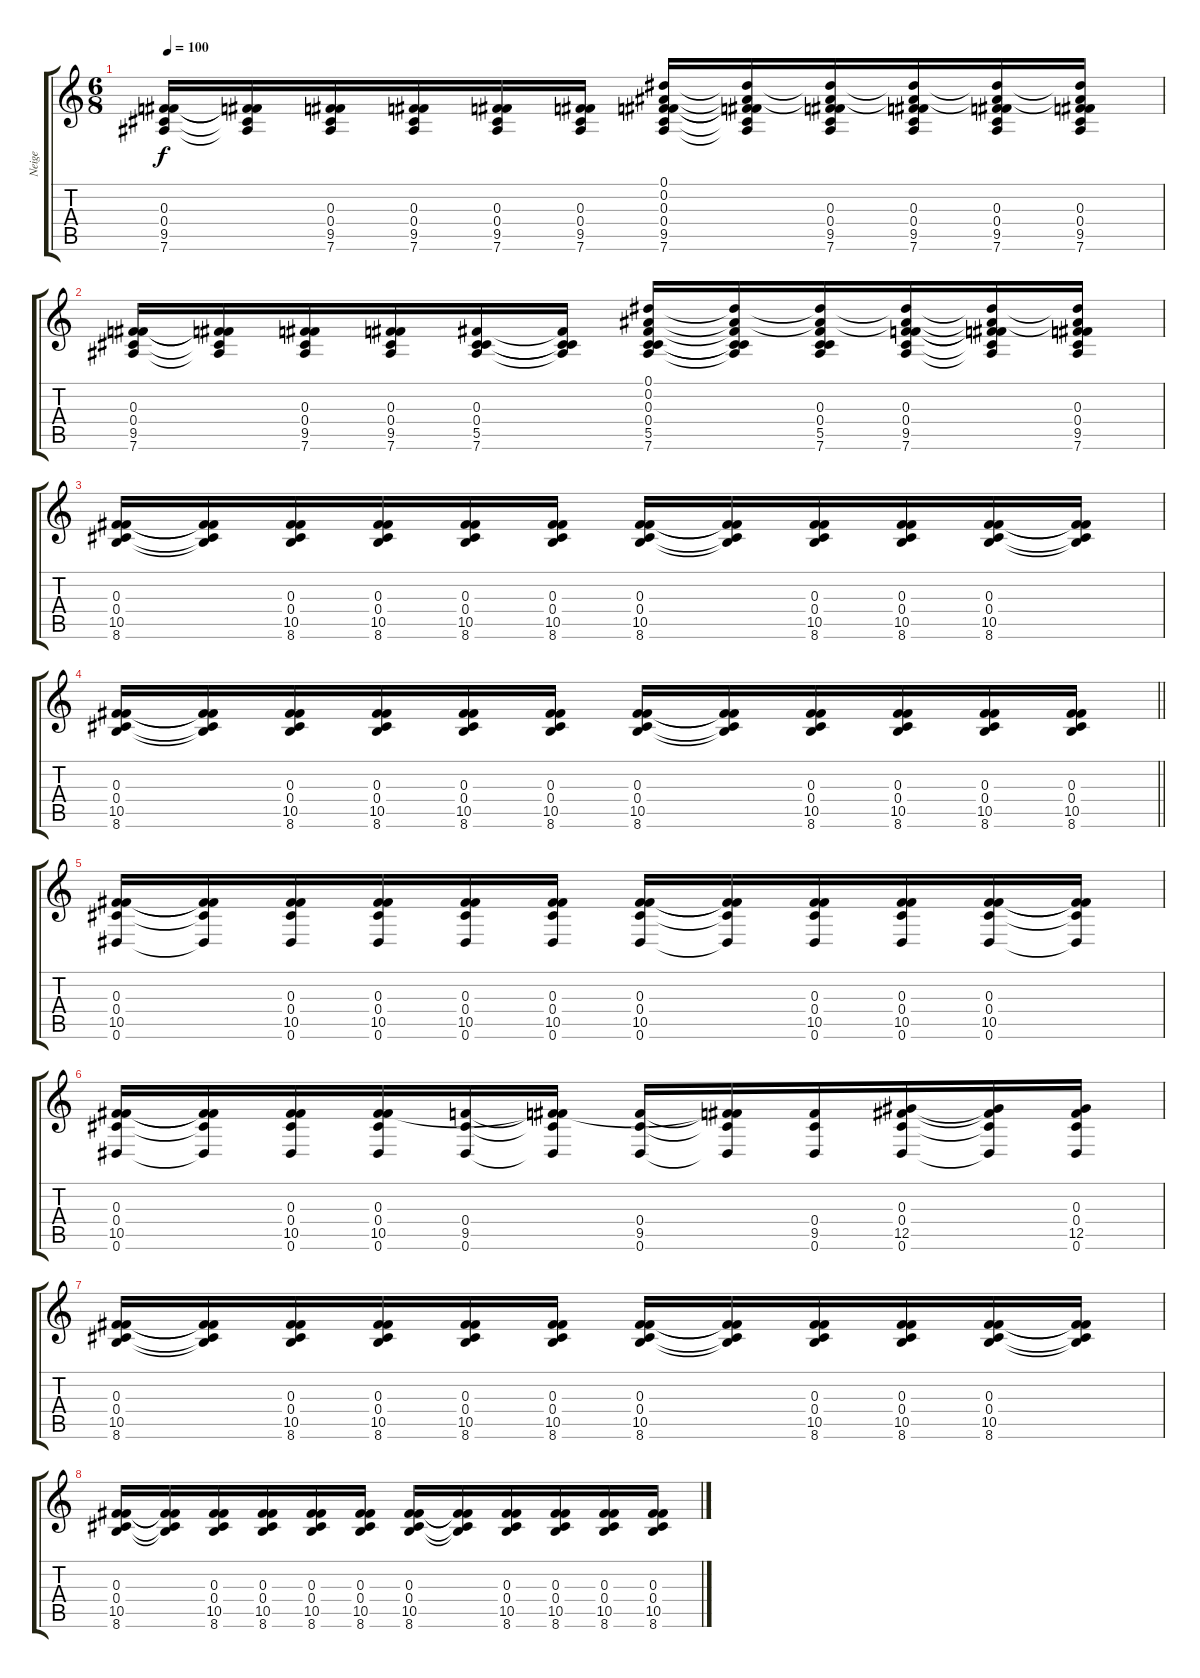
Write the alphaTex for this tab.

\track ("Neige" "Neige") {instrument electricguitarjazz}
\staff {score tabs}
\tuning (Eb4 Bb3 Gb3 Db3 Ab2 Eb2) {hide}
\ts (6 8)
\tempo 100
\clef g2
\ks c
(0.3 0.4 9.5 7.6).16{dy f} (0.3{t} 0.4{t} 9.5{t} 7.6{t}).16 (0.3 0.4 9.5 7.6).16 (0.3 0.4 9.5 7.6).16 (0.3 0.4 9.5 7.6).16 (0.3 0.4 9.5 7.6).16 (0.1 0.2 0.3 0.4 9.5 7.6).16 (0.1{t} 0.2{t} 0.3{t} 0.4{t} 9.5{t} 7.6{t}).16 (0.1{t} 0.2{t} 0.3 0.4 9.5 7.6).16 (0.1{t} 0.2{t} 0.3 0.4 9.5 7.6).16 (0.1{t} 0.2{t} 0.3 0.4 9.5 7.6).16 (0.1{t} 0.2{t} 0.3 0.4 9.5 7.6).16 |
(0.3 0.4 9.5 7.6).16 (0.3{t} 0.4{t} 9.5{t} 7.6{t}).16 (0.3 0.4 9.5 7.6).16 (0.3 0.4 9.5 7.6).16 (0.3 0.4 5.5 7.6).16 (0.3{t} 0.4{t} 5.5{t} 7.6{t}).16 (0.1 0.2 0.3 0.4 5.5 7.6).16 (0.1{t} 0.2{t} 0.3{t} 0.4{t} 5.5{t} 7.6{t}).16 (0.1{t} 0.2{t} 0.3 0.4 5.5 7.6).16 (0.1{t} 0.2{t} 0.3 0.4 9.5 7.6).16 (0.1{t} 0.2{t} 0.3{t} 0.4{t} 9.5{t} 7.6{t}).16 (0.1{t} 0.2{t} 0.3 0.4 9.5 7.6).16 |
(0.3 0.4 10.5 8.6).16 (0.3{t} 0.4{t} 10.5{t} 8.6{t}).16 (0.3 0.4 10.5 8.6).16 (0.3 0.4 10.5 8.6).16 (0.3 0.4 10.5 8.6).16 (0.3 0.4 10.5 8.6).16 (0.3 0.4 10.5 8.6).16 (0.3{t} 0.4{t} 10.5{t} 8.6{t}).16 (0.3 0.4 10.5 8.6).16 (0.3 0.4 10.5 8.6).16 (0.3 0.4 10.5 8.6).16 (0.3{t} 0.4{t} 10.5{t} 8.6{t}).16 |
\barLineRight lightlight
(0.3 0.4 10.5 8.6).16 (0.3{t} 0.4{t} 10.5{t} 8.6{t}).16 (0.3 0.4 10.5 8.6).16 (0.3 0.4 10.5 8.6).16 (0.3 0.4 10.5 8.6).16 (0.3 0.4 10.5 8.6).16 (0.3 0.4 10.5 8.6).16 (0.3{t} 0.4{t} 10.5{t} 8.6{t}).16 (0.3 0.4 10.5 8.6).16 (0.3 0.4 10.5 8.6).16 (0.3 0.4 10.5 8.6).16 (0.3 0.4 10.5 8.6).16 |
(0.3 0.4 10.5 0.6).16 (0.3{t} 0.4{t} 10.5{t} 0.6{t}).16 (0.3 0.4 10.5 0.6).16 (0.3 0.4 10.5 0.6).16 (0.3 0.4 10.5 0.6).16 (0.3 0.4 10.5 0.6).16 (0.3 0.4 10.5 0.6).16 (0.3{t} 0.4{t} 10.5{t} 0.6{t}).16 (0.3 0.4 10.5 0.6).16 (0.3 0.4 10.5 0.6).16 (0.3 0.4 10.5 0.6).16 (0.3{t} 0.4{t} 10.5{t} 0.6{t}).16 |
(0.3 0.4 10.5 0.6).16 (0.3{t} 0.4{t} 10.5{t} 0.6{t}).16 (0.3 0.4 10.5 0.6).16 (0.3 0.4 10.5 0.6).16 (0.4 9.5 0.6).16 (0.3{t} 0.4{t} 9.5{t} 0.6{t}).16 (0.4 9.5 0.6).16 (0.3{t} 0.4{t} 9.5{t} 0.6{t}).16 (0.4 9.5 0.6).16 (0.3 0.4 12.5 0.6).16 (0.3{t} 0.4{t} 12.5{t} 0.6{t}).16 (0.3 0.4 12.5 0.6).16 |
(0.3 0.4 10.5 8.6).16 (0.3{t} 0.4{t} 10.5{t} 8.6{t}).16 (0.3 0.4 10.5 8.6).16 (0.3 0.4 10.5 8.6).16 (0.3 0.4 10.5 8.6).16 (0.3 0.4 10.5 8.6).16 (0.3 0.4 10.5 8.6).16 (0.3{t} 0.4{t} 10.5{t} 8.6{t}).16 (0.3 0.4 10.5 8.6).16 (0.3 0.4 10.5 8.6).16 (0.3 0.4 10.5 8.6).16 (0.3{t} 0.4{t} 10.5{t} 8.6{t}).16 |
(0.3 0.4 10.5 8.6).16 (0.3{t} 0.4{t} 10.5{t} 8.6{t}).16 (0.3 0.4 10.5 8.6).16 (0.3 0.4 10.5 8.6).16 (0.3 0.4 10.5 8.6).16 (0.3 0.4 10.5 8.6).16 (0.3 0.4 10.5 8.6).16 (0.3{t} 0.4{t} 10.5{t} 8.6{t}).16 (0.3 0.4 10.5 8.6).16 (0.3 0.4 10.5 8.6).16 (0.3 0.4 10.5 8.6).16 (0.3 0.4 10.5 8.6).16
